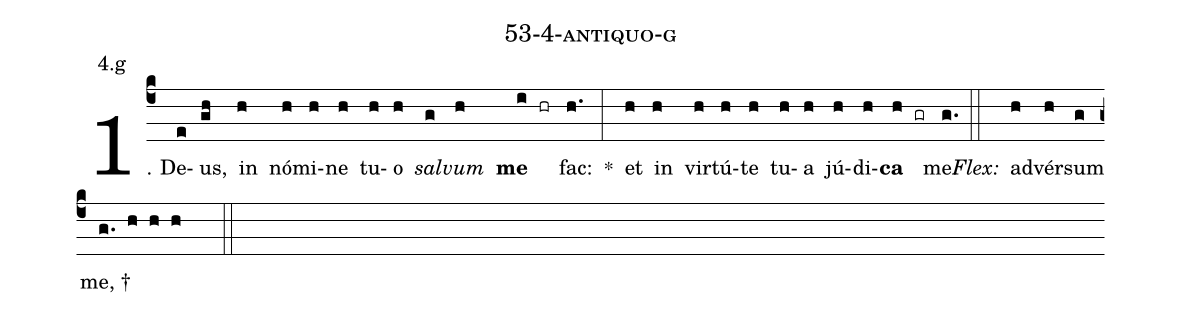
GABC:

name: 53-4-antiquo-g;
annotation: 4.g;
%%
(c4)1. De(e)us,(gh) in(h) nó(h)mi(h)ne(h) tu(h)o(h) <i>sal</i>(g)<i>vum</i>(h) <b>me</b>(i hr) fac:(h.) *(:) et(h) in(h) vir(h)tú(h)te(h) tu(h)a(h) jú(h)di(h)<b>ca</b>(h gr) me.(g.) (::)
<i>Flex:</i>()  ad(h)vér(h)sum(g) me, †(g. h h h  ::)
